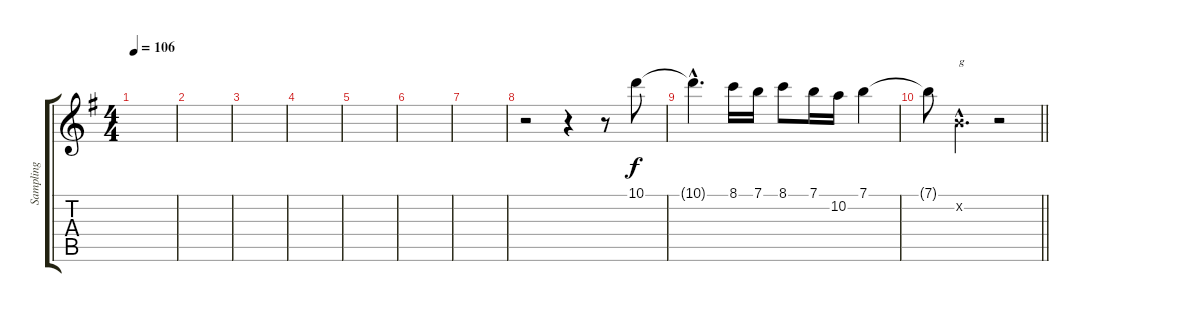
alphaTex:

\track ("Sampling" "Sampling") {instrument distortionguitar}
\staff {score tabs}
\tuning (E4 B3 G3 D3 A2 E2) {hide}
\ts (4 4)
\tempo 106
\clef g2
\ks g
|
|
|
|
|
|
|
r.2 r.4 r.8 10.1.8 |
10.1{hac t}.4{d} 8.1.16 7.1.16 8.1.8 7.1.16 10.2.16 7.1.4 |
\barLineRight lightlight
7.1{t}.8 0.2{hac x}.4{d txt "g"} r.2
